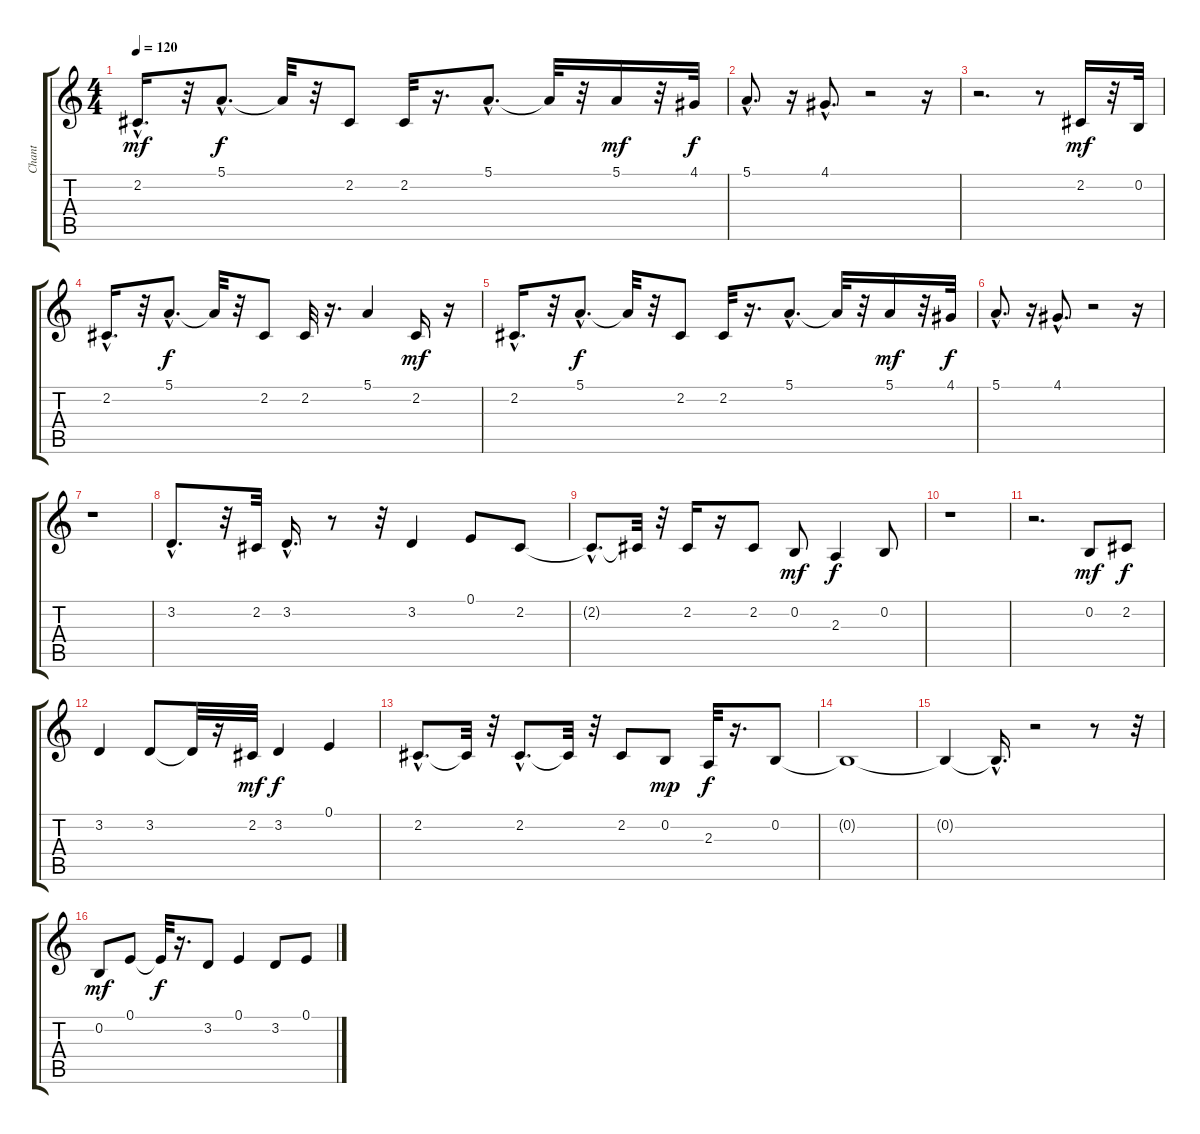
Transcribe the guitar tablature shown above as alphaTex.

\track ("Chant" "Chant") {instrument harmonica}
\staff {score tabs}
\tuning (E4 B3 G3 D3 A2 E2) {hide}
\ts (4 4)
\tempo 120
\clef g2
\ks c
2.2{hac}.16{d dy mf} r.32 5.1{hac}.8{d dy f} 5.1{t}.32 r.32 2.2.8 2.2.32 r.16{d} 5.1{hac}.8{d} 5.1{t}.32 r.32 5.1.16{dy mf} r.32 4.1.32{dy f} |
5.1{hac}.8{d} r.16 4.1{hac}.8{d} r.2 r.16 |
r.2{d} r.8 2.2.16{dy mf} r.32 0.2.32 |
2.2{hac}.16{d} r.32 5.1{hac}.8{d dy f} 5.1{t}.32 r.32 2.2.8 2.2.32 r.16{d} 5.1.4 2.2.16{dy mf} r.16 |
2.2{hac}.16{d} r.32 5.1{hac}.8{d dy f} 5.1{t}.32 r.32 2.2.8 2.2.32 r.16{d} 5.1{hac}.8{d} 5.1{t}.32 r.32 5.1.16{dy mf} r.32 4.1.32{dy f} |
5.1{hac}.8{d} r.16 4.1{hac}.8{d} r.2 r.16 |
r.1 |
3.2{hac}.8{d} r.32 2.2.32 3.2{hac}.16{d} r.8 r.32 3.2.4 0.1.8 2.2.8 |
2.2{hac t}.8{d} 2.2{t}.32 r.32 2.2.16 r.16 2.2.8 0.2.8{dy mf} 2.3.4{dy f} 0.2.8 |
r.1 |
r.2{d} 0.2.8{dy mf} 2.2.8{dy f} |
3.2.4 3.2.8 3.2{t}.32 r.16 2.2.32{dy mf} 3.2.4{dy f} 0.1.4 |
2.2{hac}.8{d} 2.2{t}.32 r.32 2.2{hac}.8{d} 2.2{t}.32 r.32 2.2.8 0.2.8{dy mp} 2.3.32{dy f} r.16{d} 0.2.8 |
0.2{t}.1 |
0.2{t}.4 0.2{hac t}.16{d} r.2 r.8 r.32 |
0.2.8{dy mf} 0.1.8 0.1{t}.32{dy f} r.16{d} 3.2.8 0.1.4 3.2.8 0.1.8
